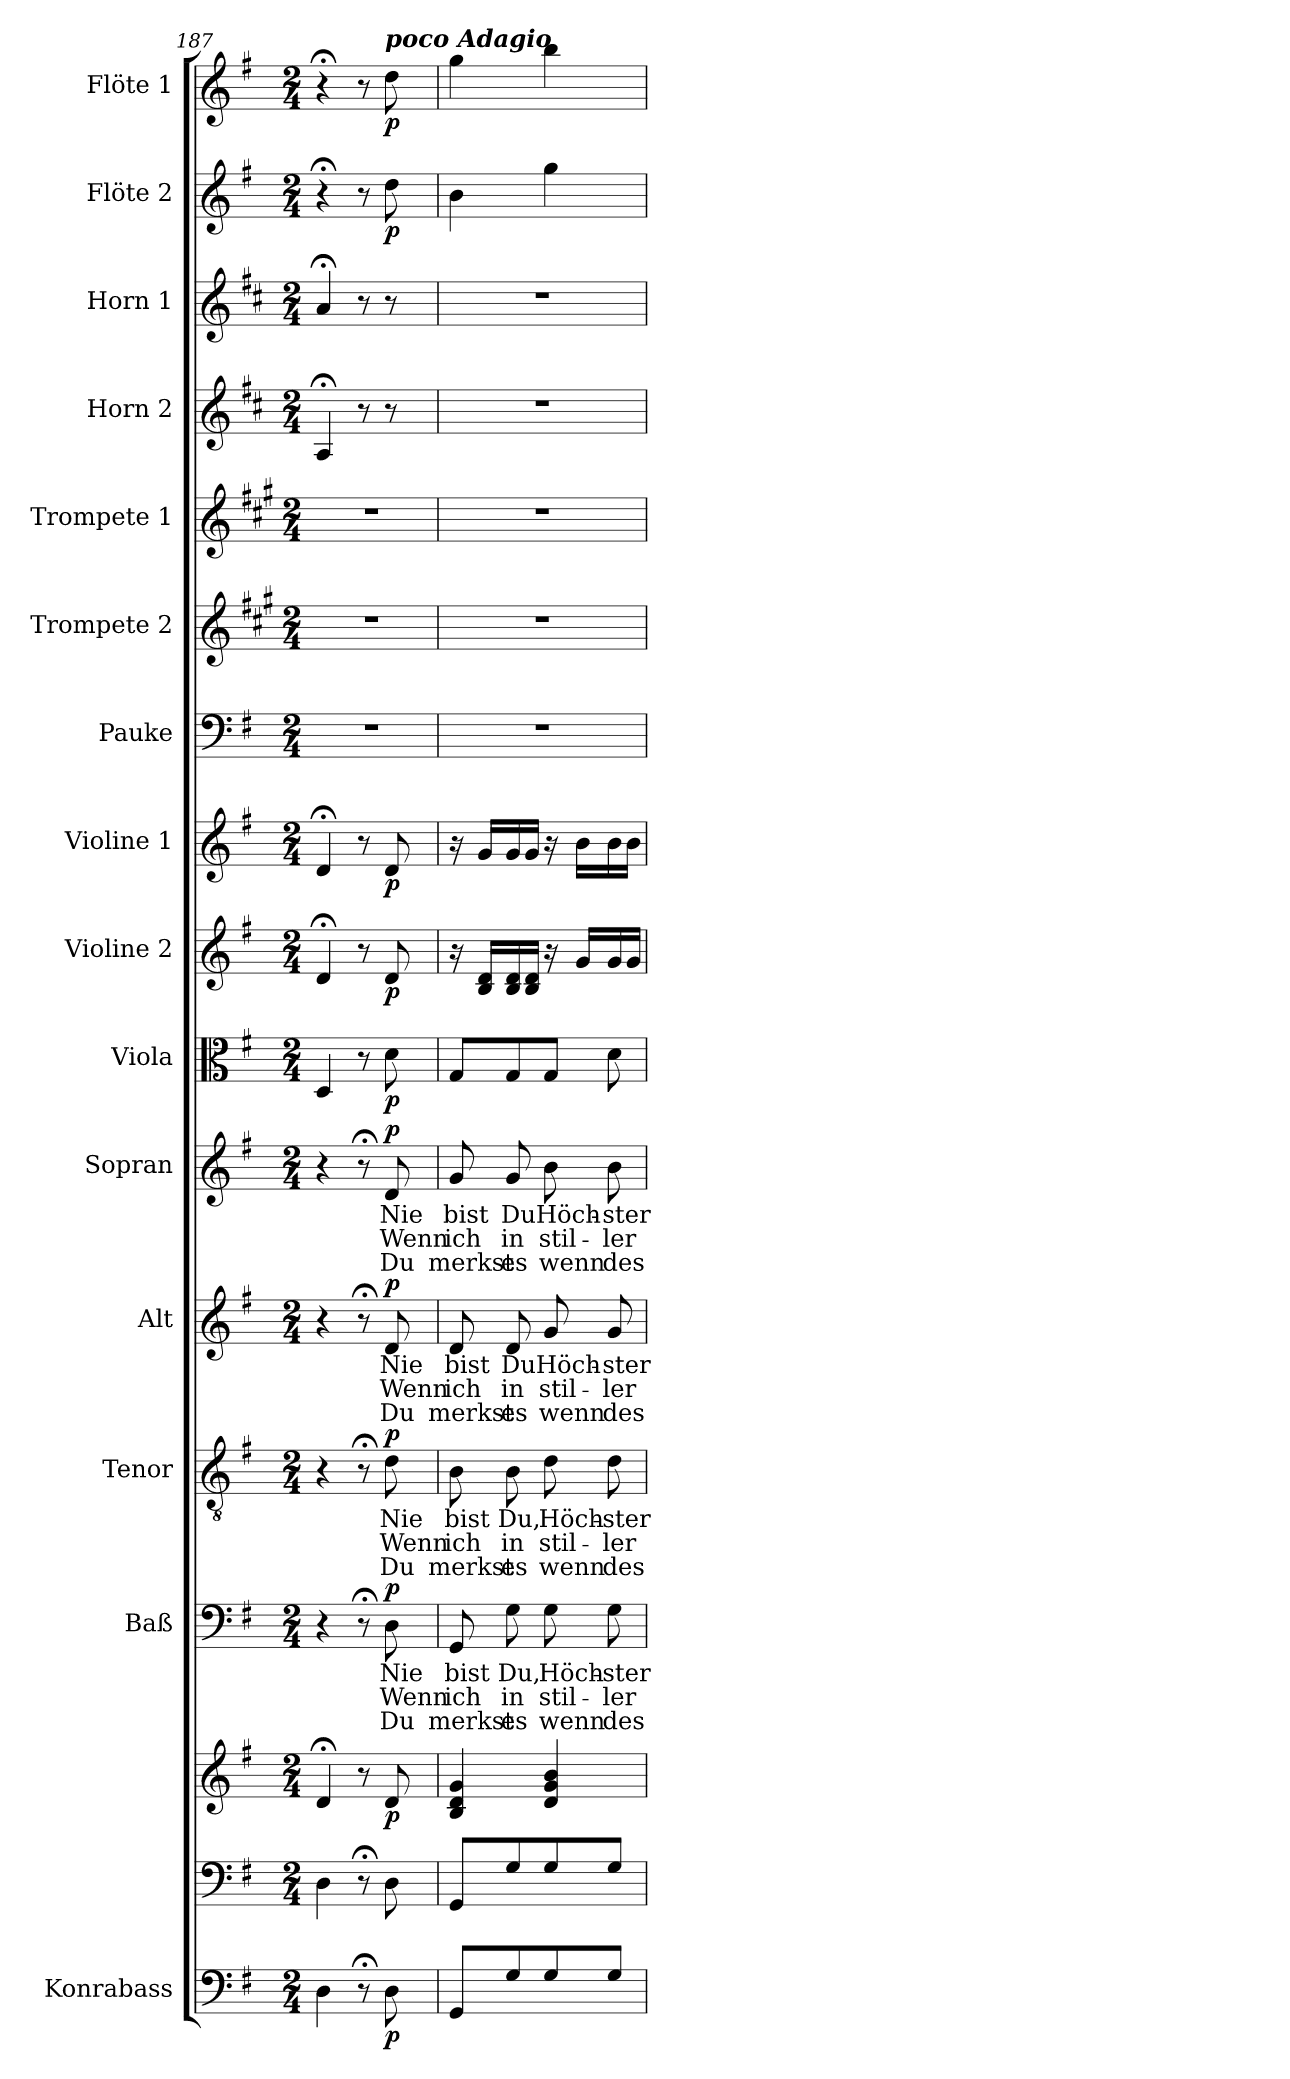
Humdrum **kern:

**kern	**dynam	**kern	**kern	**dynam	**kern	**text	**text	**text	**dynam	**kern	**text	**text	**text	**dynam	**kern	**text	**text	**text	**dynam	**kern	**text	**text	**text	**dynam	**kern	**dynam	**kern	**dynam	**kern	**dynam	**kern	**kern	**kern	**kern	**kern	**kern	**dynam	**kern	**dynam
*part16	*part16	*part15	*part15	*part15	*part14	*part14	*part14	*part14	*part14	*part13	*part13	*part13	*part13	*part13	*part12	*part12	*part12	*part12	*part12	*part11	*part11	*part11	*part11	*part11	*part10	*part10	*part9	*part9	*part8	*part8	*part7	*part6	*part5	*part4	*part3	*part2	*part2	*part1	*part1
*staff17	*staff17	*staff16	*staff15	*staff15/16	*staff14	*staff14	*staff14	*staff14	*staff14	*staff13	*staff13	*staff13	*staff13	*staff13	*staff12	*staff12	*staff12	*staff12	*staff12	*staff11	*staff11	*staff11	*staff11	*staff11	*staff10	*staff10	*staff9	*staff9	*staff8	*staff8	*staff7	*staff6	*staff5	*staff4	*staff3	*staff2	*staff2	*staff1	*staff1
*I"Konrabass	*	*	*	*	*I"Baß	*	*	*	*	*I"Tenor	*	*	*	*	*I"Alt	*	*	*	*	*I"Sopran	*	*	*	*	*I"Viola	*	*I"Violine 2	*	*I"Violine 1	*	*I"Pauke	*I"Trompete 2	*I"Trompete 1	*I"Horn 2	*I"Horn 1	*I"Flöte 2	*	*I"Flöte 1	*
*I'Kb.	*	*	*	*	*I'Baß	*	*	*	*	*I'Ten	*	*	*	*	*I'Alt	*	*	*	*	*I'Sop	*	*	*	*	*I'Vla.	*	*I'Vln. 2	*	*I'Vln. 1	*	*I'Pk.	*I'Trp. 2	*I'Trp. 1	*I'Hrn. 2	*I'Hrn. 1	*I'Fl. 2	*	*I'Fl. 1	*
*clefF4	*	*clefF4	*clefG2	*	*clefF4	*	*	*	*	*clefGv2	*	*	*	*	*clefG2	*	*	*	*	*clefG2	*	*	*	*	*clefC3	*	*clefG2	*	*clefG2	*	*clefF4	*clefG2	*clefG2	*clefG2	*clefG2	*clefG2	*	*clefG2	*
*ITrd7c12	*	*	*	*	*	*	*	*	*	*	*	*	*	*	*	*	*	*	*	*	*	*	*	*	*	*	*	*	*	*	*	*ITrd1c2	*ITrd1c2	*ITrd4c7	*ITrd4c7	*	*	*	*
*k[f#]	*	*k[f#]	*k[f#]	*	*k[f#]	*	*	*	*	*k[f#]	*	*	*	*	*k[f#]	*	*	*	*	*k[f#]	*	*	*	*	*k[f#]	*	*k[f#]	*	*k[f#]	*	*k[f#]	*k[f#]	*k[f#]	*k[f#]	*k[f#]	*k[f#]	*	*k[f#]	*
*G:	*	*G:	*G:	*	*G:	*	*	*	*	*G:	*	*	*	*	*G:	*	*	*	*	*G:	*	*	*	*	*G:	*	*G:	*	*G:	*	*G:	*G:	*G:	*G:	*G:	*G:	*	*G:	*
*M2/4	*	*M2/4	*M2/4	*	*M2/4	*	*	*	*	*M2/4	*	*	*	*	*M2/4	*	*	*	*	*M2/4	*	*	*	*	*M2/4	*	*M2/4	*	*M2/4	*	*M2/4	*M2/4	*M2/4	*M2/4	*M2/4	*M2/4	*	*M2/4	*
=187	=187	=187	=187	=187	=187	=187	=187	=187	=187	=187	=187	=187	=187	=187	=187	=187	=187	=187	=187	=187	=187	=187	=187	=187	=187	=187	=187	=187	=187	=187	=187	=187	=187	=187	=187	=187	=187	=187	=187
4DD\	.	4D\	4d;/	.	4r	.	.	.	.	4r	.	.	.	.	4r	.	.	.	.	4r	.	.	.	.	4D/	.	4d;/	.	4d;/	.	2r	2r	2r	4D;/	4d;/	4r;<	.	4r;<	.
8r;<	.	8r;<	8r	.	8r;<	.	.	.	.	8r;<	.	.	.	.	8r;<	.	.	.	.	8r;<	.	.	.	.	8r	.	8r	.	8r	.	.	.	.	8r	8r	8r	.	8r	.
!	!	!	!	!	!	!	!	!	!	!	!	!	!	!	!	!	!	!	!	!	!	!	!	!	!	!	!	!	!	!	!	!	!	!	!	!	!	!LO:TX:a:Bi:t=poco Adagio	!
!	!LO:DY:b	!	!	!LO:DY:b	!	!LO:LY:b	!LO:LY:b	!LO:LY:b	!LO:DY:a	!	!LO:LY:b	!LO:LY:b	!LO:LY:b	!LO:DY:a	!	!LO:LY:b	!LO:LY:b	!LO:LY:b	!LO:DY:a	!	!LO:LY:b	!LO:LY:b	!LO:LY:b	!LO:DY:a	!	!LO:DY:b	!	!LO:DY:b	!	!LO:DY:b	!	!	!	!	!	!	!LO:DY:b	!	!LO:DY:b
8DD\	p	8D\	8d/	p	8D\	Nie	Wenn	Du	p	8d\	Nie	Wenn	Du	p	8d/	Nie	Wenn	Du	p	8d/	Nie	Wenn	Du	p	8d\	p	8d/	p	8d/	p	.	.	.	8r	8r	8dd\	p	8dd\	p
=188	=188	=188	=188	=188	=188	=188	=188	=188	=188	=188	=188	=188	=188	=188	=188	=188	=188	=188	=188	=188	=188	=188	=188	=188	=188	=188	=188	=188	=188	=188	=188	=188	=188	=188	=188	=188	=188	=188	=188
!	!	!	!	!	!	!LO:LY:b	!LO:LY:b	!LO:LY:b	!	!	!LO:LY:b	!LO:LY:b	!LO:LY:b	!	!	!LO:LY:b	!LO:LY:b	!LO:LY:b	!	!	!LO:LY:b	!LO:LY:b	!LO:LY:b	!	!	!	!	!	!	!	!	!	!	!	!	!	!	!	!
8GGG/L	.	8GG/L	4B/ 4d/ 4g/	.	8GG/	bist	ich	merkst	.	8B\	bist	ich	merkst	.	8d/	bist	ich	merkst	.	8g/	bist	ich	merkst	.	8G/L	.	16r	.	16r	.	2r	2r	2r	2r	2r	4b\	.	4gg\	.
.	.	.	.	.	.	.	.	.	.	.	.	.	.	.	.	.	.	.	.	.	.	.	.	.	.	.	16B/ 16d/LL	.	16g/LL	.	.	.	.	.	.	.	.	.	.
!	!	!	!	!	!	!LO:LY:b	!LO:LY:b	!LO:LY:b	!	!	!LO:LY:b	!LO:LY:b	!LO:LY:b	!	!	!LO:LY:b	!LO:LY:b	!LO:LY:b	!	!	!LO:LY:b	!LO:LY:b	!LO:LY:b	!	!	!	!	!	!	!	!	!	!	!	!	!	!	!	!
8GG/	.	8G/	.	.	8G\	Du,	in	es	.	8B\	Du,	in	es	.	8d/	Du	in	es	.	8g/	Du	in	es	.	8G/	.	16B/ 16d/	.	16g/	.	.	.	.	.	.	.	.	.	.
.	.	.	.	.	.	.	.	.	.	.	.	.	.	.	.	.	.	.	.	.	.	.	.	.	.	.	16B/ 16d/JJ	.	16g/JJ	.	.	.	.	.	.	.	.	.	.
!	!	!	!	!	!	!LO:LY:b	!LO:LY:b	!LO:LY:b	!	!	!LO:LY:b	!LO:LY:b	!LO:LY:b	!	!	!LO:LY:b	!LO:LY:b	!LO:LY:b	!	!	!LO:LY:b	!LO:LY:b	!LO:LY:b	!	!	!	!	!	!	!	!	!	!	!	!	!	!	!	!
8GG/	.	8G/	4d/ 4g/ 4b/	.	8G\	Höch-	stil-	wenn	.	8d\	Höch-	stil-	wenn	.	8g/	Höch-	stil-	wenn	.	8b\	Höch-	stil-	wenn	.	8G/J	.	16r	.	16r	.	.	.	.	.	.	4gg\	.	4bb\	.
.	.	.	.	.	.	.	.	.	.	.	.	.	.	.	.	.	.	.	.	.	.	.	.	.	.	.	16g/LL	.	16b\LL	.	.	.	.	.	.	.	.	.	.
!	!	!	!	!	!	!LO:LY:b	!LO:LY:b	!LO:LY:b	!	!	!LO:LY:b	!LO:LY:b	!LO:LY:b	!	!	!LO:LY:b	!LO:LY:b	!LO:LY:b	!	!	!LO:LY:b	!LO:LY:b	!LO:LY:b	!	!	!	!	!	!	!	!	!	!	!	!	!	!	!	!
8GG/J	.	8G/J	.	.	8G\	-ster	-ler	des	.	8d\	-ster	-ler	des	.	8g/	-ster	-ler	des	.	8b\	-ster	-ler	des	.	8d\	.	16g/	.	16b\	.	.	.	.	.	.	.	.	.	.
.	.	.	.	.	.	.	.	.	.	.	.	.	.	.	.	.	.	.	.	.	.	.	.	.	.	.	16g/JJ	.	16b\JJ	.	.	.	.	.	.	.	.	.	.
=	=	=	=	=	=	=	=	=	=	=	=	=	=	=	=	=	=	=	=	=	=	=	=	=	=	=	=	=	=	=	=	=	=	=	=	=	=	=	=
*-	*-	*-	*-	*-	*-	*-	*-	*-	*-	*-	*-	*-	*-	*-	*-	*-	*-	*-	*-	*-	*-	*-	*-	*-	*-	*-	*-	*-	*-	*-	*-	*-	*-	*-	*-	*-	*-	*-	*-
